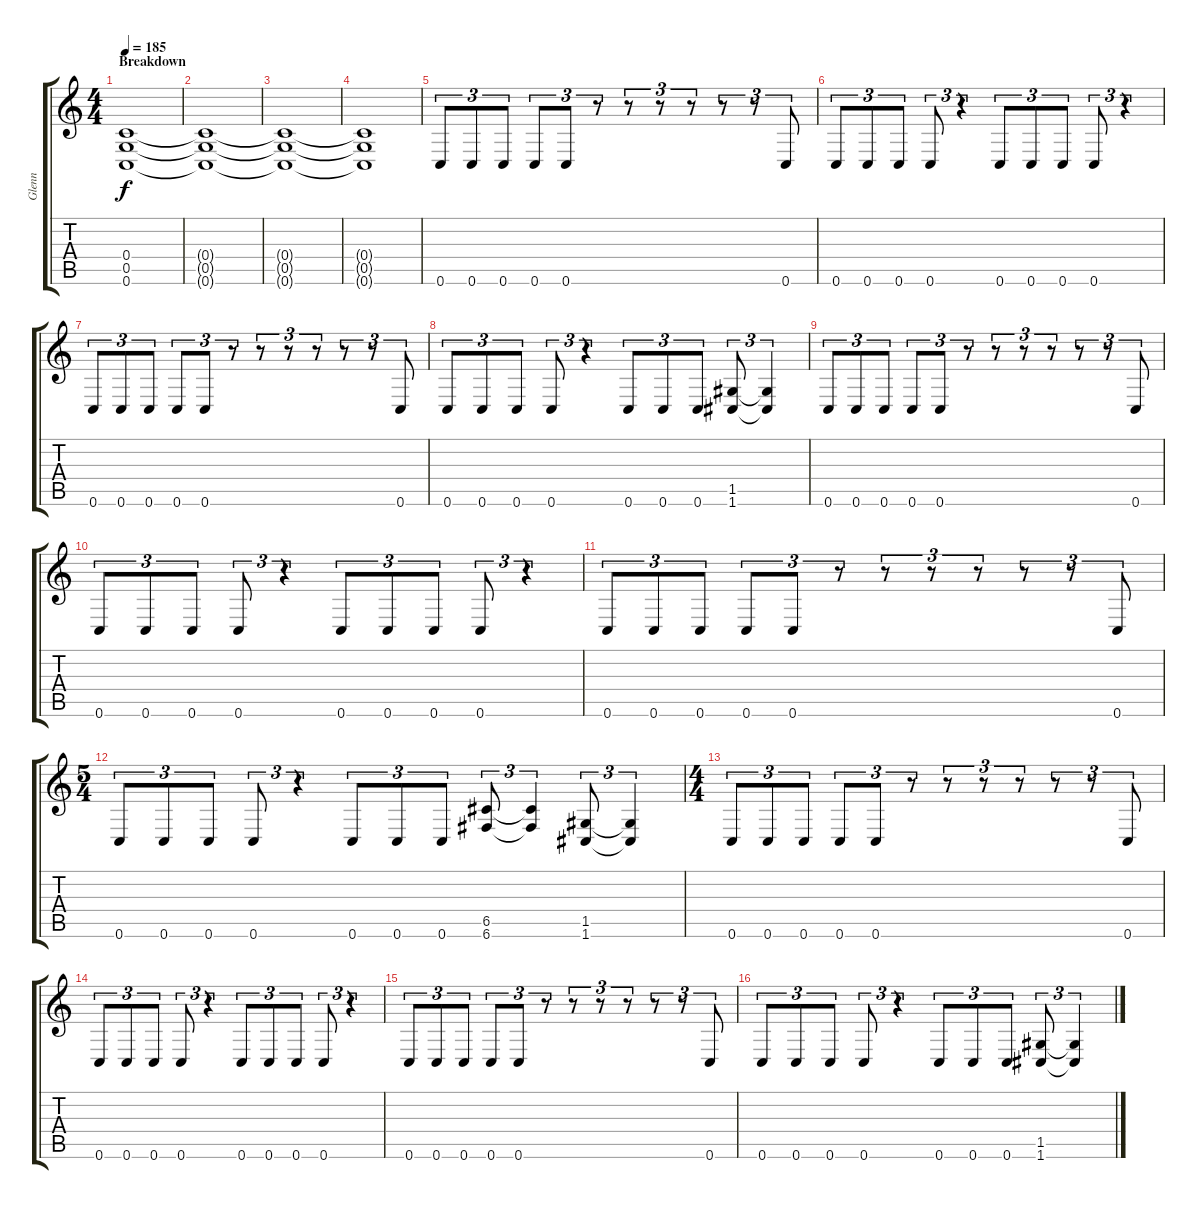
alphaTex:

\track ("Glenn" "Glenn") {instrument overdrivenguitar}
\staff {score tabs}
\tuning (D4 A3 F3 C3 G2 C2) {hide}
\ts (4 4)
\section ("" "Breakdown")
\tempo 185
\clef g2
\ks c
(0.4 0.5 0.6).1{dy f} |
(0.4{t} 0.5{t} 0.6{t}).1 |
(0.4{t} 0.5{t} 0.6{t}).1 |
(0.4{t} 0.5{t} 0.6{t}).1 |
0.6.8{tu (3 2)} 0.6.8{tu (3 2)} 0.6.8{tu (3 2)} 0.6.8{tu (3 2)} 0.6.8{tu (3 2)} r.8{tu (3 2)} r.8{tu (3 2)} r.8{tu (3 2)} r.8{tu (3 2)} r.8{tu (3 2)} r.8{tu (3 2)} 0.6.8{tu (3 2)} |
0.6.8{tu (3 2)} 0.6.8{tu (3 2)} 0.6.8{tu (3 2)} 0.6.8{tu (3 2)} r.4{tu (3 2)} 0.6.8{tu (3 2)} 0.6.8{tu (3 2)} 0.6.8{tu (3 2)} 0.6.8{tu (3 2)} r.4{tu (3 2)} |
0.6.8{tu (3 2)} 0.6.8{tu (3 2)} 0.6.8{tu (3 2)} 0.6.8{tu (3 2)} 0.6.8{tu (3 2)} r.8{tu (3 2)} r.8{tu (3 2)} r.8{tu (3 2)} r.8{tu (3 2)} r.8{tu (3 2)} r.8{tu (3 2)} 0.6.8{tu (3 2)} |
0.6.8{tu (3 2)} 0.6.8{tu (3 2)} 0.6.8{tu (3 2)} 0.6.8{tu (3 2)} r.4{tu (3 2)} 0.6.8{tu (3 2)} 0.6.8{tu (3 2)} 0.6.8{tu (3 2)} (1.5 1.6).8{tu (3 2)} (1.5{t} 1.6{t}).4{tu (3 2)} |
0.6.8{tu (3 2)} 0.6.8{tu (3 2)} 0.6.8{tu (3 2)} 0.6.8{tu (3 2)} 0.6.8{tu (3 2)} r.8{tu (3 2)} r.8{tu (3 2)} r.8{tu (3 2)} r.8{tu (3 2)} r.8{tu (3 2)} r.8{tu (3 2)} 0.6.8{tu (3 2)} |
0.6.8{tu (3 2)} 0.6.8{tu (3 2)} 0.6.8{tu (3 2)} 0.6.8{tu (3 2)} r.4{tu (3 2)} 0.6.8{tu (3 2)} 0.6.8{tu (3 2)} 0.6.8{tu (3 2)} 0.6.8{tu (3 2)} r.4{tu (3 2)} |
0.6.8{tu (3 2)} 0.6.8{tu (3 2)} 0.6.8{tu (3 2)} 0.6.8{tu (3 2)} 0.6.8{tu (3 2)} r.8{tu (3 2)} r.8{tu (3 2)} r.8{tu (3 2)} r.8{tu (3 2)} r.8{tu (3 2)} r.8{tu (3 2)} 0.6.8{tu (3 2)} |
\ts (5 4)
0.6.8{tu (3 2)} 0.6.8{tu (3 2)} 0.6.8{tu (3 2)} 0.6.8{tu (3 2)} r.4{tu (3 2)} 0.6.8{tu (3 2)} 0.6.8{tu (3 2)} 0.6.8{tu (3 2)} (6.5 6.6).8{tu (3 2)} (6.5{t} 6.6{t}).4{tu (3 2)} (1.5 1.6).8{tu (3 2)} (1.5{t} 1.6{t}).4{tu (3 2)} |
\ts (4 4)
0.6.8{tu (3 2)} 0.6.8{tu (3 2)} 0.6.8{tu (3 2)} 0.6.8{tu (3 2)} 0.6.8{tu (3 2)} r.8{tu (3 2)} r.8{tu (3 2)} r.8{tu (3 2)} r.8{tu (3 2)} r.8{tu (3 2)} r.8{tu (3 2)} 0.6.8{tu (3 2)} |
0.6.8{tu (3 2)} 0.6.8{tu (3 2)} 0.6.8{tu (3 2)} 0.6.8{tu (3 2)} r.4{tu (3 2)} 0.6.8{tu (3 2)} 0.6.8{tu (3 2)} 0.6.8{tu (3 2)} 0.6.8{tu (3 2)} r.4{tu (3 2)} |
0.6.8{tu (3 2)} 0.6.8{tu (3 2)} 0.6.8{tu (3 2)} 0.6.8{tu (3 2)} 0.6.8{tu (3 2)} r.8{tu (3 2)} r.8{tu (3 2)} r.8{tu (3 2)} r.8{tu (3 2)} r.8{tu (3 2)} r.8{tu (3 2)} 0.6.8{tu (3 2)} |
0.6.8{tu (3 2)} 0.6.8{tu (3 2)} 0.6.8{tu (3 2)} 0.6.8{tu (3 2)} r.4{tu (3 2)} 0.6.8{tu (3 2)} 0.6.8{tu (3 2)} 0.6.8{tu (3 2)} (1.5 1.6).8{tu (3 2)} (1.5{t} 1.6{t}).4{tu (3 2)}
